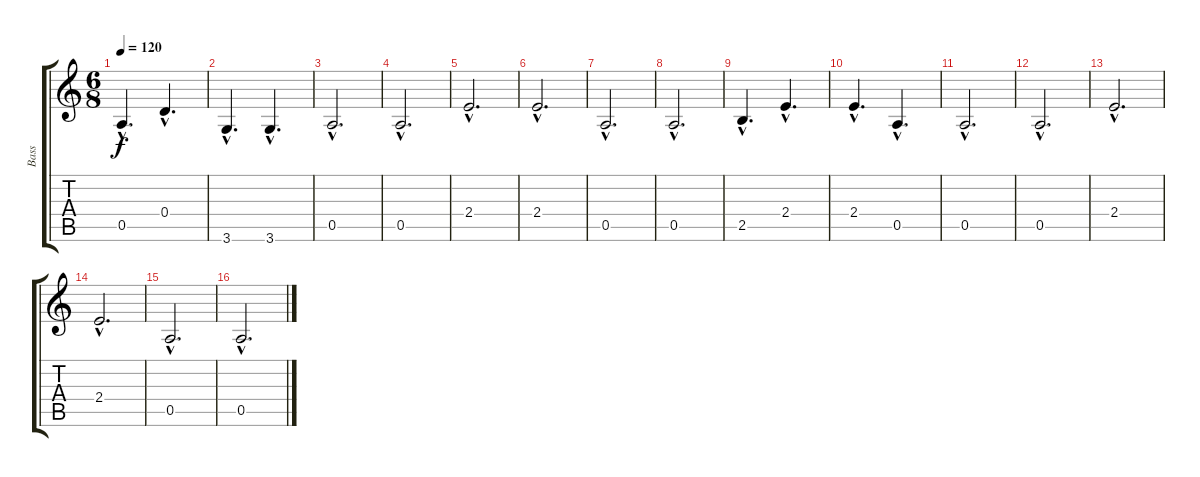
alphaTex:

\track ("Bass" "Bass") {instrument acousticbass}
\staff {score tabs}
\tuning (E4 B3 G3 D3 A2 E2) {hide}
\ts (6 8)
\tempo 120
\clef g2
\ks c
0.5{hac}.4{d dy f} 0.4{hac}.4{d} |
3.6{hac}.4{d} 3.6{hac}.4{d} |
0.5{hac}.2{d} |
0.5{hac}.2{d} |
2.4{hac}.2{d} |
2.4{hac}.2{d} |
0.5{hac}.2{d} |
0.5{hac}.2{d} |
2.5{hac}.4{d} 2.4{hac}.4{d} |
2.4{hac}.4{d} 0.5{hac}.4{d} |
0.5{hac}.2{d} |
0.5{hac}.2{d} |
2.4{hac}.2{d} |
2.4{hac}.2{d} |
0.5{hac}.2{d} |
0.5{hac}.2{d}
